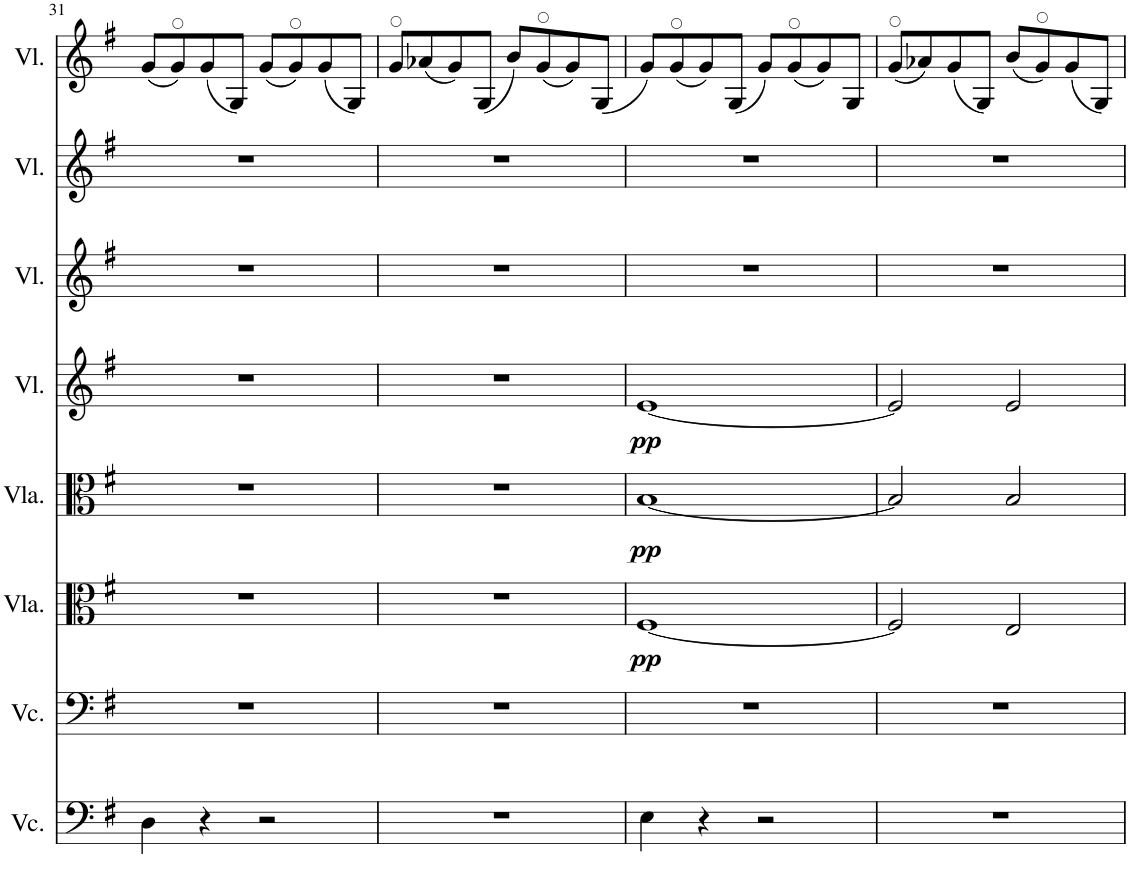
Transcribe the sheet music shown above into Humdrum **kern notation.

**kern	**kern	**kern	**dynam	**kern	**dynam	**kern	**dynam	**kern	**kern	**kern
*part8	*part7	*part6	*part6	*part5	*part5	*part4	*part4	*part3	*part2	*part1
*staff8	*staff7	*staff6	*staff6	*staff5	*staff5	*staff4	*staff4	*staff3	*staff2	*staff1
*I"Cello	*I"Cello	*I"Altviool	*	*I"Altviool	*	*I"Viool	*	*I"Viool	*I"Viool	*I"Viool
*	*	*	*	*	*	*I'Vl.	*	*I'Vl.	*I'Vl.	*I'Vl.
!!LO:PB:g=z
*clefF4	*clefF4	*clefC3	*	*clefC3	*	*clefG2	*	*clefG2	*clefG2	*clefG2
*k[f#]	*k[f#]	*k[f#]	*	*k[f#]	*	*k[f#]	*	*k[f#]	*k[f#]	*k[f#]
*M4/4	*M4/4	*M4/4	*	*M4/4	*	*M4/4	*	*M4/4	*M4/4	*M4/4
=31	=31	=31	=31	=31	=31	=31	=31	=31	=31	=31
4D\	1r	1r	.	1r	.	1r	.	1r	1r	(8g/L
.	.	.	.	.	.	.	.	.	.	8g/)
4r	.	.	.	.	.	.	.	.	.	(8g/
.	.	.	.	.	.	.	.	.	.	8G/J)
2r	.	.	.	.	.	.	.	.	.	(8g/L
.	.	.	.	.	.	.	.	.	.	8g/)
.	.	.	.	.	.	.	.	.	.	(8g/
.	.	.	.	.	.	.	.	.	.	8G/J)
=32	=32	=32	=32	=32	=32	=32	=32	=32	=32	=32
1r	1r	1r	.	1r	.	1r	.	1r	1r	8g/L
.	.	.	.	.	.	.	.	.	.	(8a-X/
.	.	.	.	.	.	.	.	.	.	8g/)
.	.	.	.	.	.	.	.	.	.	(8G/J
.	.	.	.	.	.	.	.	.	.	8b/L)
.	.	.	.	.	.	.	.	.	.	(8g/
.	.	.	.	.	.	.	.	.	.	8g/)
.	.	.	.	.	.	.	.	.	.	(8G/J
=33	=33	=33	=33	=33	=33	=33	=33	=33	=33	=33
!	!	!	!LO:DY:b	!	!LO:DY:b	!	!LO:DY:b	!	!	!
4E\	1r	[1F#	pp	[1B	pp	[1e	pp	1r	1r	8g/L)
.	.	.	.	.	.	.	.	.	.	(8g/
4r	.	.	.	.	.	.	.	.	.	8g/)
.	.	.	.	.	.	.	.	.	.	(8G/J
2r	.	.	.	.	.	.	.	.	.	8g/L)
.	.	.	.	.	.	.	.	.	.	(8g/
.	.	.	.	.	.	.	.	.	.	8g/)
.	.	.	.	.	.	.	.	.	.	8G/J
=34	=34	=34	=34	=34	=34	=34	=34	=34	=34	=34
1r	1r	2F#/]	.	2B/]	.	2e/]	.	1r	1r	(8g/L
.	.	.	.	.	.	.	.	.	.	8a-X/)
.	.	.	.	.	.	.	.	.	.	(8g/
.	.	.	.	.	.	.	.	.	.	8G/J)
.	.	2E/	.	2B/	.	2e/	.	.	.	(8b/L
.	.	.	.	.	.	.	.	.	.	8g/)
.	.	.	.	.	.	.	.	.	.	(8g/
.	.	.	.	.	.	.	.	.	.	8G/J)
=	=	=	=	=	=	=	=	=	=	=
*-	*-	*-	*-	*-	*-	*-	*-	*-	*-	*-
